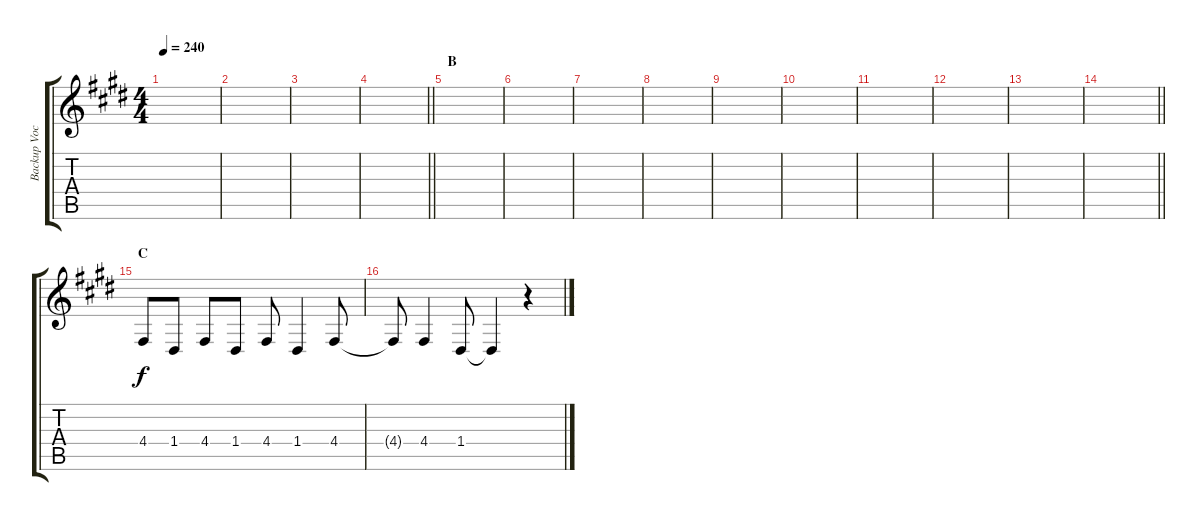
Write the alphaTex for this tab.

\track ("Backup Vocals" "Backup Voc") {instrument altosax}
\staff {score tabs}
\tuning (E4 B3 G3 D3 A2 E2) {hide}
\ts (4 4)
\tempo 240
\clef g2
\ks e
|
|
|
\barLineRight lightlight
|
\section ("" "B")
|
|
|
|
|
|
|
|
|
\barLineRight lightlight
|
\section ("" "C")
4.4.8 1.4.8 4.4.8 1.4.8 4.4.8 1.4.4 4.4.8 |
4.4{t}.8 4.4.4 1.4.8 1.4{t}.4 r.4
